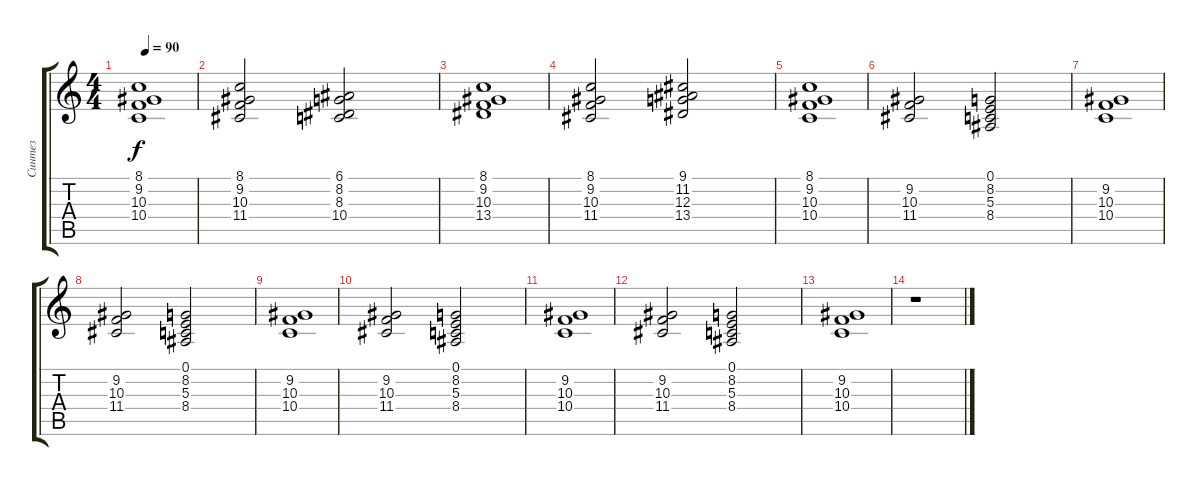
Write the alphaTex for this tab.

\track ("Синтез" "Синтез") {instrument pad2warm}
\staff {score tabs}
\tuning (E4 B3 G3 D3 A2 E2) {hide}
\ts (4 4)
\tempo 90
\clef g2
\ks c
(8.1 9.2 10.3 10.4).1{dy f} |
(8.1 9.2 10.3 11.4).2 (6.1 8.2 8.3 10.4).2 |
(8.1 9.2 10.3 13.4).1 |
(8.1 9.2 10.3 11.4).2 (9.1 11.2 12.3 13.4).2 |
(8.1 9.2 10.3 10.4).1 |
(9.2 10.3 11.4).2 (0.1 8.2 5.3 8.4).2 |
(9.2 10.3 10.4).1 |
(9.2 10.3 11.4).2 (0.1 8.2 5.3 8.4).2 |
(9.2 10.3 10.4).1 |
(9.2 10.3 11.4).2 (0.1 8.2 5.3 8.4).2 |
(9.2 10.3 10.4).1 |
(9.2 10.3 11.4).2 (0.1 8.2 5.3 8.4).2 |
(9.2 10.3 10.4).1 |
r.1
